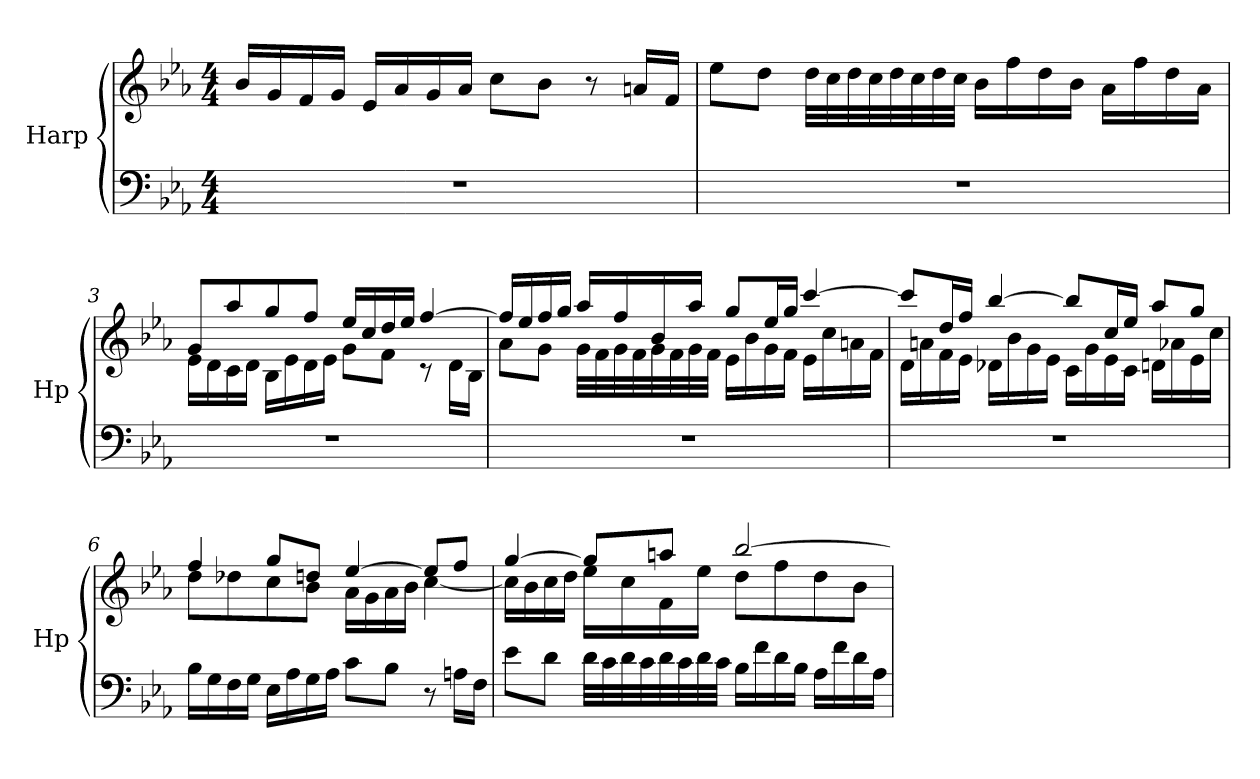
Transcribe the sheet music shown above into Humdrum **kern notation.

**kern	**kern
*part1	*part1
*staff2	*staff1
*I"Harp	*
*I'Hp	*
*clefF4	*clefG2
*k[b-e-a-]	*k[b-e-a-]
*M4/4	*M4/4
=1	=1
1r	16b-/LL
.	16g/
.	16f/
.	16g/JJ
.	16e-/LL
.	16a-/
.	16g/
.	16a-/JJ
.	8cc\L
.	8b-\J
.	8r
.	16an/LL
.	16f/JJ
=2	=2
1r	8ee-\L
.	8dd\J
.	32dd\LLL
.	32cc\
.	32dd\
.	32cc\
.	32dd\
.	32cc\
.	32dd\
.	32cc\JJJ
.	16b-\LL
.	16ff\
.	16dd\
.	16b-\JJ
.	16a-\LL
.	16ff\
.	16dd\
.	16a-\JJ
!!LO:LB:g=z
=3	=3
*	*^
1r	8g/L	16e-\LL
.	.	16d\
.	8aa-/	16c\
.	.	16d\JJ
.	8gg/	16B-\LL
.	.	16e-\
.	8ff/J	16d\
.	.	16e-\JJ
.	16ee-/LL	8g\L
.	16cc/	.
.	16dd/	8f\J
.	16ee-/JJ	.
.	[4ff/	8r
.	.	16d\LL
.	.	16B-\JJ
=4	=4	=4
1r	16ff/LL]	8a-\L
.	16ee-/	.
.	16ff/	8g\J
.	16gg/JJ	.
.	16aa-/LL	32g\LLL
.	.	32f\
.	16ff/	32g\
.	.	32f\
.	16b-/	32g\
.	.	32f\
.	16aa-/JJ	32g\
.	.	32f\JJJ
.	8gg/L	16e-\LL
.	.	16b-\
.	16ee-/L	16g\
.	16gg/JJ	16f\JJ
.	[4ccc/	16e-\LL
.	.	16cc\
.	.	16an\
.	.	16f\JJ
!!LO:LB:g=z	!!
=5	=5	=5
1r	8ccc/L]	16d\LL
.	.	16an\
.	16dd/L	16f\
.	16ff/JJ	16e-\JJ
.	[4bb-/	16d-X\LL
.	.	16b-\
.	.	16g\
.	.	16e-\JJ
.	8bb-/L]	16c\LL
.	.	16g\
.	16cc/L	16e-\
.	16ee-/JJ	16c\JJ
.	8aa-/L	16dn\LL
.	.	16a-X\
.	8gg/J	16e-\
.	.	16cc\JJ
=6	=6	=6
16B-\LL	4ff/	8dd\L
16G\	.	.
16F\	.	8dd-X\
16G\JJ	.	.
16E-\LL	8gg/L	8cc\
16A-\	.	.
16G\	8ddn/J	8b-\J
16A-\JJ	.	.
8c\L	[4ee-/	16a-\LL
.	.	16g\
8B-\J	.	16a-\
.	.	16b-\JJ
8r	8ee-/L]	[4cc\
16An\LL	8ff/J	.
16F\JJ	.	.
!!LO:LB:g=z	!!
=7	=7	=7
8e-\L	[4gg/	16cc\LL]
.	.	16b-\
8d\J	.	16cc\
.	.	16dd\JJ
32d\LLL	8gg/L]	16ee-\LL
32c\	.	.
32d\	.	16cc\
32c\	.	.
32d\	8aan/J	16f\
32c\	.	.
32d\	.	16ee-\JJ
32c\JJJ	.	.
16B-\LL	[2bb-/	8dd\L
16f\	.	.
16d\	.	8ff\
16B-\JJ	.	.
16A-\LL	.	8dd\
16f\	.	.
16d\	.	8b-\J
16A-\JJ	.	.
*	*v	*v
=	=
*-	*-
